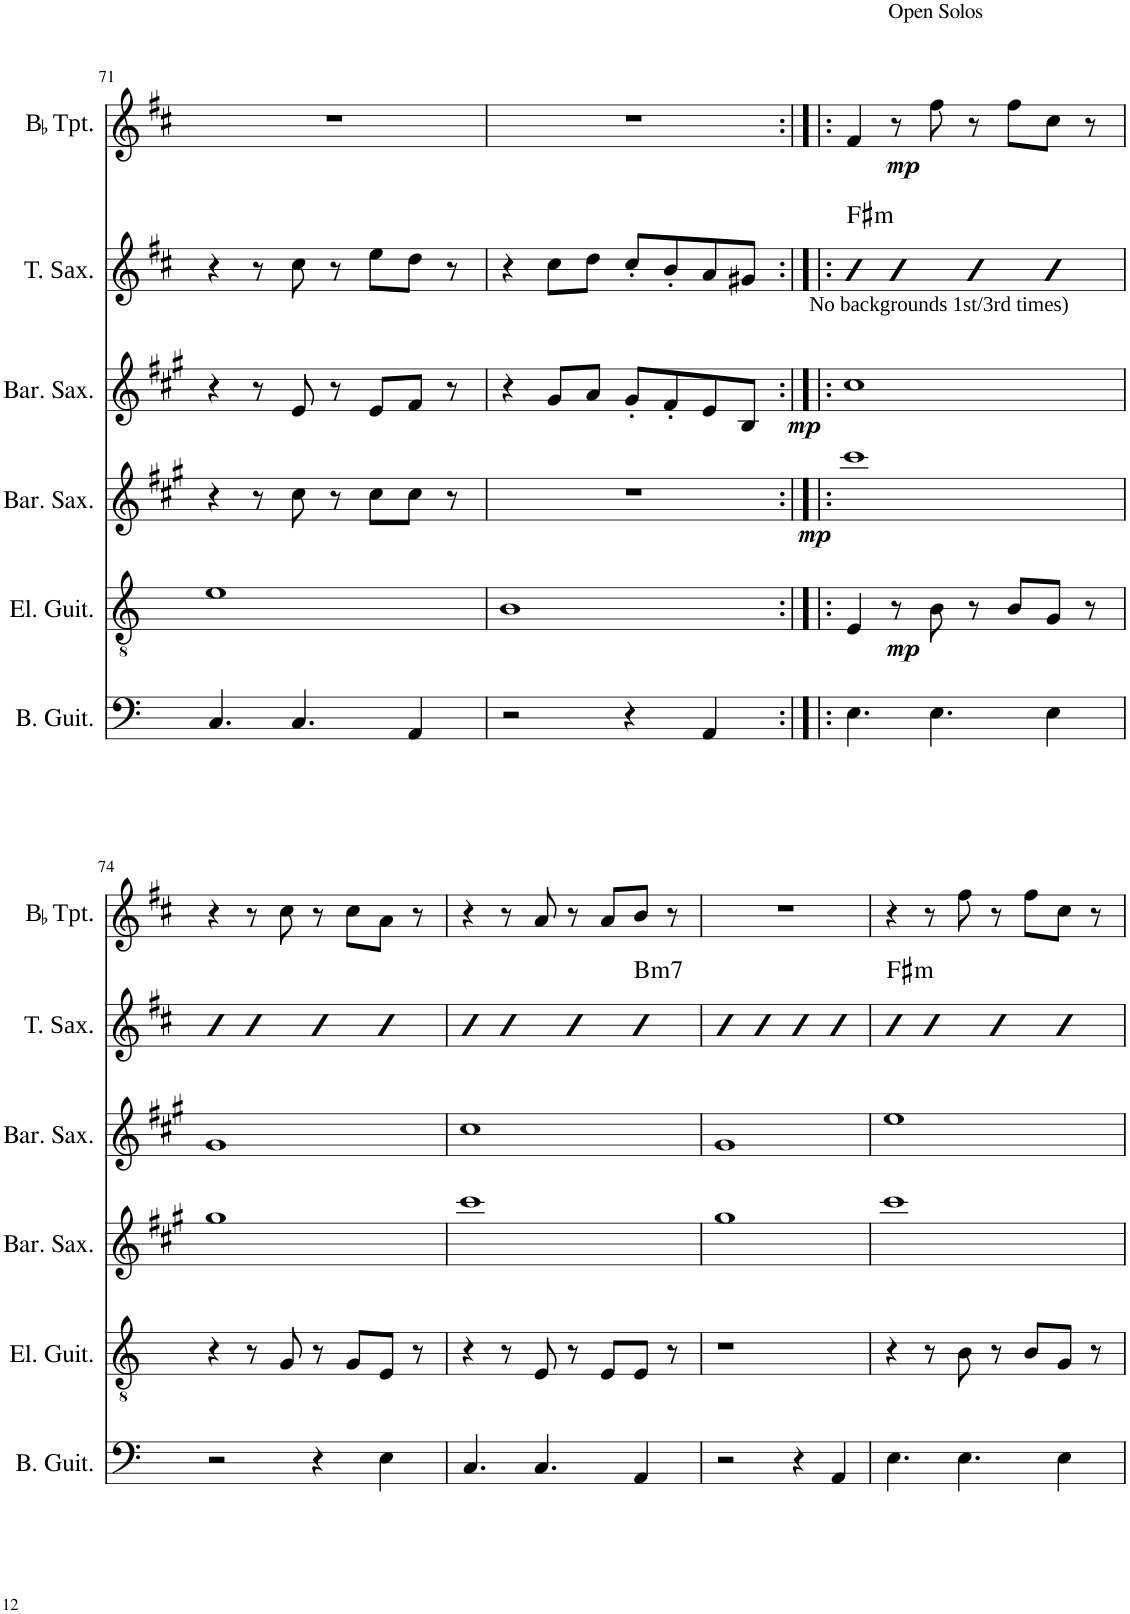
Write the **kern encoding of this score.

**kern	**kern	**dynam	**kern	**dynam	**kern	**dynam	**kern	**harte	**kern	**harte	**kern	**dynam	**kern	**dynam
*part8	*part7	*part7	*part6	*part6	*part5	*part5	*part4	*part4	*part3	*part3	*part2	*part2	*part1	*part1
*staff8	*staff7	*staff7	*staff6	*staff6	*staff5	*staff5	*staff4	*	*staff3	*	*staff2	*staff2	*staff1	*staff1
*I"Bass Guitar	*I"Electric Guitar	*	*I"Baritone Saxophone	*	*I"Baritone Saxophone	*	*I"Tenor Saxophone	*	*I"Alto Saxophone	*	*I"BaccidentalFlat Trumpet	*	*I"BaccidentalFlat Trumpet	*
*I'B. Guit.	*I'El. Guit.	*	*I'Bar. Sax.	*	*I'Bar. Sax.	*	*I'T. Sax.	*	*I'A. Sax.	*	*I'BaccidentalFlat Tpt.	*	*I'BaccidentalFlat Tpt.	*
!!LO:PB:g=z
*clefF4	*clefGv2	*	*clefG2	*	*clefG2	*	*clefG2	*	*clefG2	*	*clefG2	*	*clefG2	*
*Trd7c12	*	*	*Trd12c21	*	*Trd12c21	*	*Trd8c14	*	*Trd5c9	*	*Trd1c2	*	*Trd1c2	*
*k[]	*k[]	*	*k[f#c#g#]	*	*k[f#c#g#]	*	*k[f#c#]	*	*k[f#c#g#]	*	*k[f#c#]	*	*k[f#c#]	*
*M4/4	*M4/4	*	*M4/4	*	*M4/4	*	*M4/4	*	*M4/4	*	*M4/4	*	*M4/4	*
=71	=71	=71	=71	=71	=71	=71	=71	=71	=71	=71	=71	=71	=71	=71
4.C/	1e	.	4r	.	4r	.	4r	.	1eee	.	1ff#	.	1r	.
.	.	.	8r	.	8r	.	8r	.	.	.	.	.	.	.
4.C/	.	.	8cc#\	.	8e/	.	8cc#\	.	.	.	.	.	.	.
.	.	.	8r	.	8r	.	8r	.	.	.	.	.	.	.
.	.	.	8cc#\L	.	8e/L	.	8ee\L	.	.	.	.	.	.	.
4AA/	.	.	8cc#\J	.	8f#/J	.	8dd\J	.	.	.	.	.	.	.
.	.	.	8r	.	8r	.	8r	.	.	.	.	.	.	.
=72	=72	=72	=72	=72	=72	=72	=72	=72	=72	=72	=72	=72	=72	=72
2r	1B	.	1r	.	4r	.	4r	.	1ccc#	.	1cc#	.	1r	.
.	.	.	.	.	8g#/L	.	8cc#\L	.	.	.	.	.	.	.
.	.	.	.	.	8a/J	.	8dd\J	.	.	.	.	.	.	.
4r	.	.	.	.	8g#'/L	.	8cc#'/L	.	.	.	.	.	.	.
.	.	.	.	.	8f#'/	.	8b'/	.	.	.	.	.	.	.
4AA/	.	.	.	.	8e/	.	8a/	.	.	.	.	.	.	.
.	.	.	.	.	8B/J	.	8g#X/J	.	.	.	.	.	.	.
=73:|!|:	=73:|!|:	=73:|!|:	=73:|!|:	=73:|!|:	=73:|!|:	=73:|!|:	=73:|!|:	=73:|!|:	=73:|!|:	=73:|!|:	=73:|!|:	=73:|!|:	=73:|!|:	=73:|!|:
!	!	!	!	!	!	!	!	!	!	!	!	!	!LO:TX:a:t=Open Solos	!
!	!	!	!	!	!LO:TX:a:t=No backgrounds 1st/3rd times)	!	!	!	!	!	!	!	!	!
!	!	!	!	!LO:DY:b	!	!LO:DY:b	!	!LO:H:kt=m	!	!LO:H:kt=m	!	!	!	!
4.E\	4E/	.	1ccc#	mp	1cc#	mp	4b	F#:min	2ccc#	C#:min	4f#	.	4f#/	.
.	8r	.	.	.	.	.	4b	.	.	.	8r	.	8r	.
!	!	!LO:DY:b	!	!	!	!	!	!	!	!	!	!LO:DY:b	!	!LO:DY:b
4.E\	8B\	mp	.	.	.	.	.	.	.	.	8cc#	mp	8ff#\	mp
.	8r	.	.	.	.	.	4b	.	4b	.	8r	.	8r	.
.	8B/L	.	.	.	.	.	.	.	.	.	8cc#L	.	8ff#\L	.
4E\	8G/J	.	.	.	.	.	4b	.	4b	.	8aJ	.	8cc#\J	.
.	8r	.	.	.	.	.	.	.	.	.	8r	.	8r	.
!!LO:LB:g=z
=74	=74	=74	=74	=74	=74	=74	=74	=74	=74	=74	=74	=74	=74	=74
2r	4r	.	1gg#	.	1g#	.	4b	.	4b	.	4r	.	4r	.
.	8r	.	.	.	.	.	4b	.	4b	.	8r	.	8r	.
.	8G/	.	.	.	.	.	.	.	.	.	8a	.	8cc#\	.
4r	8r	.	.	.	.	.	4b	.	4b	.	8r	.	8r	.
.	8G/L	.	.	.	.	.	.	.	.	.	8aL	.	8cc#\L	.
4E\	8E/J	.	.	.	.	.	4b	.	4b	.	8f#J	.	8a\J	.
.	8r	.	.	.	.	.	.	.	.	.	8r	.	8r	.
=75	=75	=75	=75	=75	=75	=75	=75	=75	=75	=75	=75	=75	=75	=75
4.C/	4r	.	1ccc#	.	1cc#	.	4b	.	4b	.	4r	.	4r	.
.	8r	.	.	.	.	.	4b	.	4b	.	8r	.	8r	.
4.C/	8E/	.	.	.	.	.	.	.	.	.	8f#	.	8a/	.
.	8r	.	.	.	.	.	4b	.	4b	.	8r	.	8r	.
.	8E/L	.	.	.	.	.	.	.	.	.	8f#L	.	8a/L	.
!	!	!	!	!	!	!	!	!LO:H:kt=m7	!	!LO:H:kt=m7	!	!	!	!
4AA/	8E/J	.	.	.	.	.	4b	B:min7	4b	F#:min7	8f#J	.	8b/J	.
.	8r	.	.	.	.	.	.	.	.	.	8r	.	8r	.
=76	=76	=76	=76	=76	=76	=76	=76	=76	=76	=76	=76	=76	=76	=76
2r	1r	.	1gg#	.	1g#	.	4b	.	4b	.	1r	.	1r	.
.	.	.	.	.	.	.	4b	.	4b	.	.	.	.	.
4r	.	.	.	.	.	.	4b	.	4b	.	.	.	.	.
4AA/	.	.	.	.	.	.	4b	.	4b	.	.	.	.	.
=77	=77	=77	=77	=77	=77	=77	=77	=77	=77	=77	=77	=77	=77	=77
!	!	!	!	!	!	!	!	!LO:H:kt=m	!	!LO:H:kt=m	!	!	!	!
4.E\	4r	.	1ccc#	.	1ee	.	4b	F#:min	4b	C#:min	4r	.	4r	.
.	8r	.	.	.	.	.	4b	.	4b	.	8r	.	8r	.
4.E\	8B\	.	.	.	.	.	.	.	.	.	8cc#	.	8ff#\	.
.	8r	.	.	.	.	.	4b	.	4b	.	8r	.	8r	.
.	8B/L	.	.	.	.	.	.	.	.	.	8cc#L	.	8ff#\L	.
4E\	8G/J	.	.	.	.	.	4b	.	4b	.	8aJ	.	8cc#\J	.
.	8r	.	.	.	.	.	.	.	.	.	8r	.	8r	.
=	=	=	=	=	=	=	=	=	=	=	=	=	=	=
*-	*-	*-	*-	*-	*-	*-	*-	*-	*-	*-	*-	*-	*-	*-
